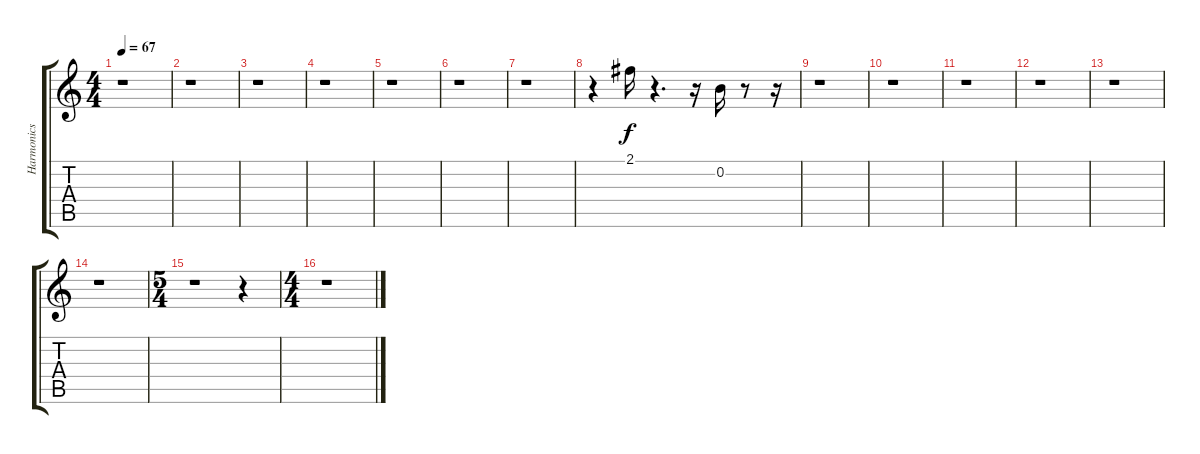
\track ("Harmonics" "Harmonics") {instrument guitarharmonics}
\staff {score tabs}
\tuning (E4 B3 G3 D3 A2 E2) {hide}
\ts (4 4)
\tempo 67
\clef g2
\ks c
r.1{dy f} |
r.1 |
r.1 |
r.1 |
r.1 |
r.1 |
r.1 |
r.4 2.1.16{balance 0} r.4{d} r.16 0.2.16 r.8 r.16 |
r.1 |
r.1 |
r.1 |
r.1 |
r.1 |
r.1 |
\ts (5 4)
r.1 r.4 |
\ts (4 4)
r.1
